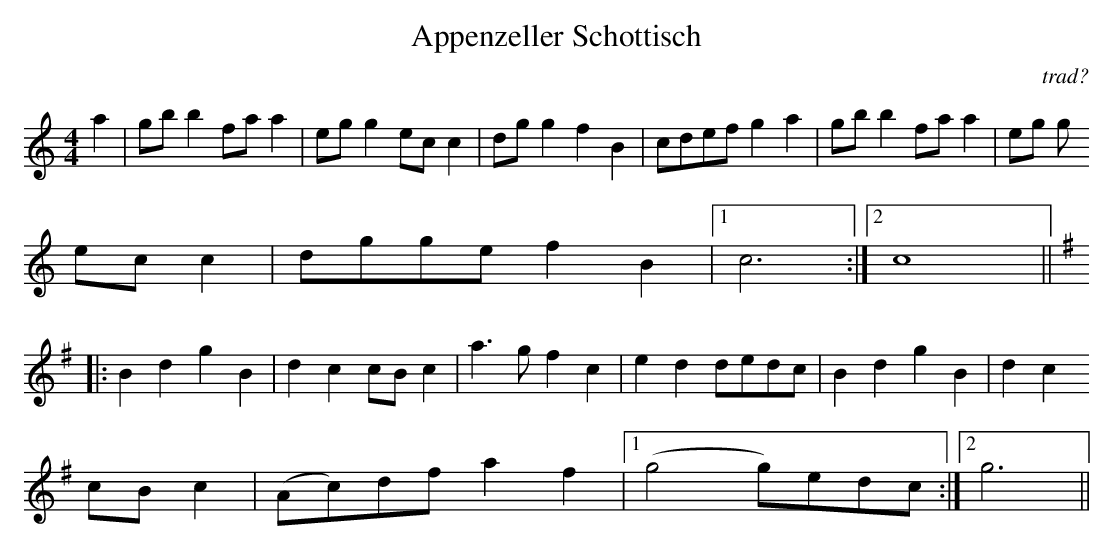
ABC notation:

X:1
T:Appenzeller Schottisch
M:4/4
L:1/8
C:trad?
K:C
a2 |gb b2 fa a2 |eg g2 ec c2 |dg g2 f2 B2 |cdef g2 a2 |gb b2 fa a2 |eg g
2 ec c2 |dgge f2 B2 |1c6   :|2 c8    ||
K:G
|:B2 d2 g2 B2 |d2 c2 cB c2 |a3  g f2 c2 |e2 d2 dedc |B2 d2 g2 B2 |d2 c2
cB c2 |(Ac)df a2 f2 |1 (g4  g)edc :|2 g6   ||
